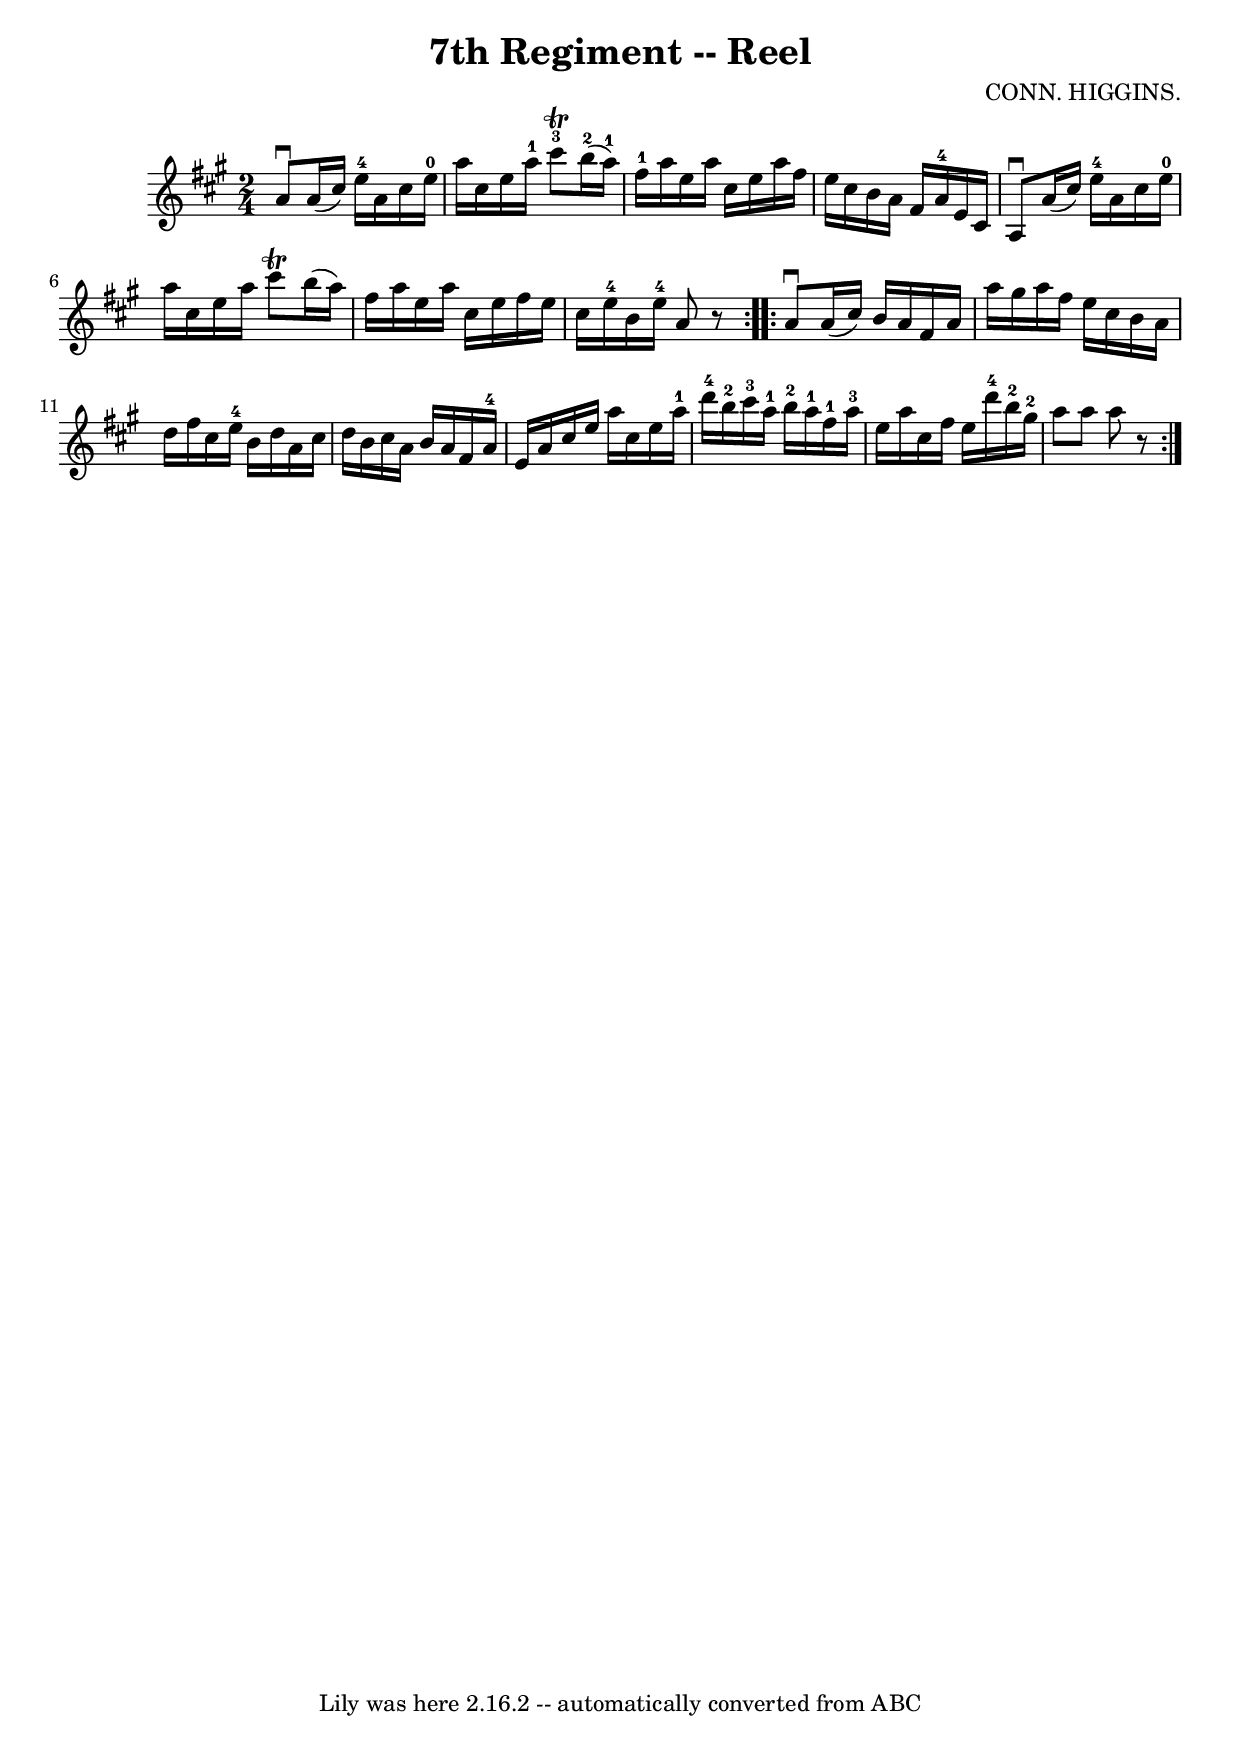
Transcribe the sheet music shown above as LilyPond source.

\version "2.16.2"
\include "Mammoth.ily"
\header {
  %% book = "Ryan's Mammoth Collection"
  composer = "CONN. HIGGINS."
  crossRefNumber = "1"
  footnotes = "\\\\Similar to Flowing Tide Hornpipe\\\\363"
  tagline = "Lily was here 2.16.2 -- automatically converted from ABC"
  title = "7th Regiment -- Reel"

}
voicedefault =  {



  \repeat volta 2 {

    \time 2/4 
    \key a \major a'8^\downbow a'16 (cis''16) e''16-4   
    a'16 cis''16 e''16-0   |
    a''16 cis''16 e''16 a''16 
    -1 cis'''8-3^\trill b''16-2(a''16-1)   |
    
    fis''16-1 a''16 e''16 a''16 cis''16 e''16 a''16 fis''16  
    |
    e''16 cis''16 b'16 a'16 fis'16 a'16-4 e'16   
    cis'16    |
    a8^\downbow a'16 (cis''16) e''16-4   
    a'16 cis''16 e''16-0   |
    a''16 cis''16 e''16 a''16   
    cis'''8^\trill b''16 (a''16)   |
    fis''16 a''16 e''16   
    a''16 cis''16 e''16 fis''16 e''16    |
    cis''16 e''16 
    -4 b'16 e''16-4 a'8    r8   
  }     
  \repeat volta 2 {
    a'8^\downbow 
    a'16 (cis''16) b'16 a'16 fis'16 a'16    |
    a''16    
    gis''16 a''16 fis''16 e''16 cis''16 b'16 a'16    |
    
    d''16 fis''16 cis''16 e''16-4 b'16 d''16 a'16 cis''16    
    |
    d''16 b'16 cis''16 a'16 b'16 a'16 fis'16 a'16 
    -4   |
    e'16 a'16 cis''16 e''16 a''16 cis''16    
    e''16 a''16-1   |
    d'''16-4 b''16-2 cis'''16-3   
    a''16-1 b''16-2 a''16-1 fis''16-1 a''16-3   |
    
    e''16 a''16 cis''16 fis''16 e''16 d'''16-4 b''16-2   
    gis''16-2   |
    a''8 a''8 a''8    r8   
  }   

}

\score{
  <<

    \context Staff="default"
    {
      \voicedefault 
      
    }

  >>
  \layout {
    
  }
  \midi {
  }

}
